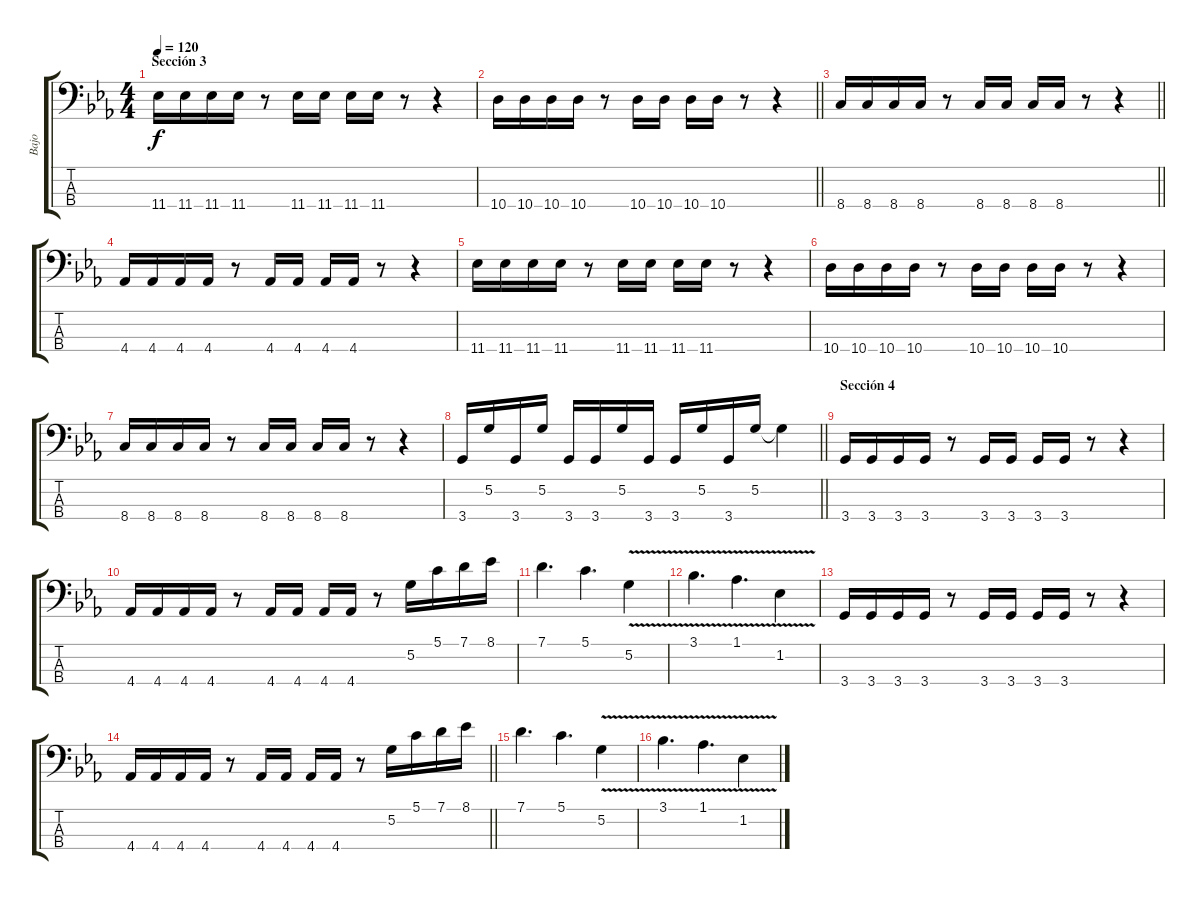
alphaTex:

\track ("Bajo" "Bajo") {instrument fretlessbass}
\staff {score tabs}
\tuning (G2 D2 A1 E1) {hide}
\ts (4 4)
\section ("" "Sección 3")
\tempo 120
\clef f4
\ks eb
11.4.16{dy f} 11.4.16 11.4.16 11.4.16 r.8 11.4.16 11.4.16 11.4.16 11.4.16 r.8 r.4 |
\barLineRight lightlight
10.4.16 10.4.16 10.4.16 10.4.16 r.8 10.4.16 10.4.16 10.4.16 10.4.16 r.8 r.4 |
\barLineRight lightlight
8.4.16 8.4.16 8.4.16 8.4.16 r.8 8.4.16 8.4.16 8.4.16 8.4.16 r.8 r.4 |
4.4.16 4.4.16 4.4.16 4.4.16 r.8 4.4.16 4.4.16 4.4.16 4.4.16 r.8 r.4 |
11.4.16 11.4.16 11.4.16 11.4.16 r.8 11.4.16 11.4.16 11.4.16 11.4.16 r.8 r.4 |
10.4.16 10.4.16 10.4.16 10.4.16 r.8 10.4.16 10.4.16 10.4.16 10.4.16 r.8 r.4 |
8.4.16 8.4.16 8.4.16 8.4.16 r.8 8.4.16 8.4.16 8.4.16 8.4.16 r.8 r.4 |
\barLineRight lightlight
3.4.16 5.2.16 3.4.16 5.2.16 3.4.16 3.4.16 5.2.16 3.4.16 3.4.16 5.2.16 3.4.16 5.2.16 5.2{t}.4 |
\section ("" "Sección 4")
3.4.16 3.4.16 3.4.16 3.4.16 r.8 3.4.16 3.4.16 3.4.16 3.4.16 r.8 r.4 |
4.4.16 4.4.16 4.4.16 4.4.16 r.8 4.4.16 4.4.16 4.4.16 4.4.16 r.8 5.2.16 5.1.16 7.1.16 8.1.16 |
7.1.4{d} 5.1.4{d} 5.2{v}.4 |
3.1{v}.4{d beam Down} 1.1{v}.4{d} 1.2{v}.4 |
3.4.16 3.4.16 3.4.16 3.4.16 r.8 3.4.16 3.4.16 3.4.16 3.4.16 r.8 r.4 |
\barLineRight lightlight
4.4.16 4.4.16 4.4.16 4.4.16 r.8 4.4.16 4.4.16 4.4.16 4.4.16 r.8 5.2.16 5.1.16 7.1.16 8.1.16 |
7.1.4{d} 5.1.4{d} 5.2{v}.4 |
3.1{v}.4{d beam Down} 1.1{v}.4{d} 1.2{v}.4
